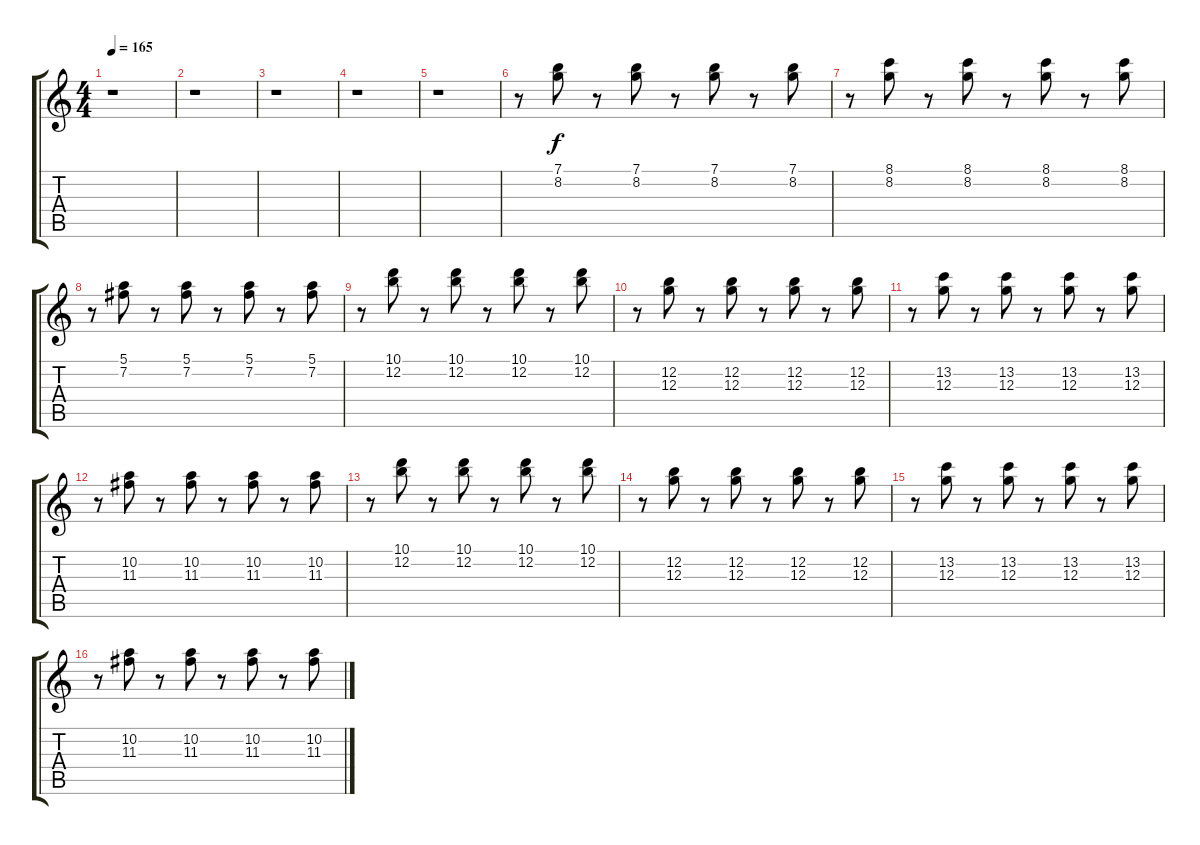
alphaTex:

\track "" {instrument electricguitarclean}
\staff {score tabs}
\tuning (E4 B3 G3 D3 A2 E2) {hide}
\ts (4 4)
\tempo 165
\clef g2
\ks c
r.1{dy f} |
r.1 |
r.1 |
r.1 |
r.1 |
r.8 (7.1 8.2).8 r.8 (7.1 8.2).8 r.8 (7.1 8.2).8 r.8 (7.1 8.2).8 |
r.8 (8.1 8.2).8 r.8 (8.1 8.2).8 r.8 (8.1 8.2).8 r.8 (8.1 8.2).8 |
r.8 (5.1 7.2).8 r.8 (5.1 7.2).8 r.8 (5.1 7.2).8 r.8 (5.1 7.2).8 |
r.8 (10.1 12.2).8 r.8 (10.1 12.2).8 r.8 (10.1 12.2).8 r.8 (10.1 12.2).8 |
r.8 (12.2 12.3).8 r.8 (12.2 12.3).8 r.8 (12.2 12.3).8 r.8 (12.2 12.3).8 |
r.8 (13.2 12.3).8 r.8 (13.2 12.3).8 r.8 (13.2 12.3).8 r.8 (13.2 12.3).8 |
r.8 (10.2 11.3).8 r.8 (10.2 11.3).8 r.8 (10.2 11.3).8 r.8 (10.2 11.3).8 |
r.8 (10.1 12.2).8 r.8 (10.1 12.2).8 r.8 (10.1 12.2).8 r.8 (10.1 12.2).8 |
r.8 (12.2 12.3).8 r.8 (12.2 12.3).8 r.8 (12.2 12.3).8 r.8 (12.2 12.3).8 |
r.8 (13.2 12.3).8 r.8 (13.2 12.3).8 r.8 (13.2 12.3).8 r.8 (13.2 12.3).8 |
r.8 (10.2 11.3).8 r.8 (10.2 11.3).8 r.8 (10.2 11.3).8 r.8 (10.2 11.3).8
